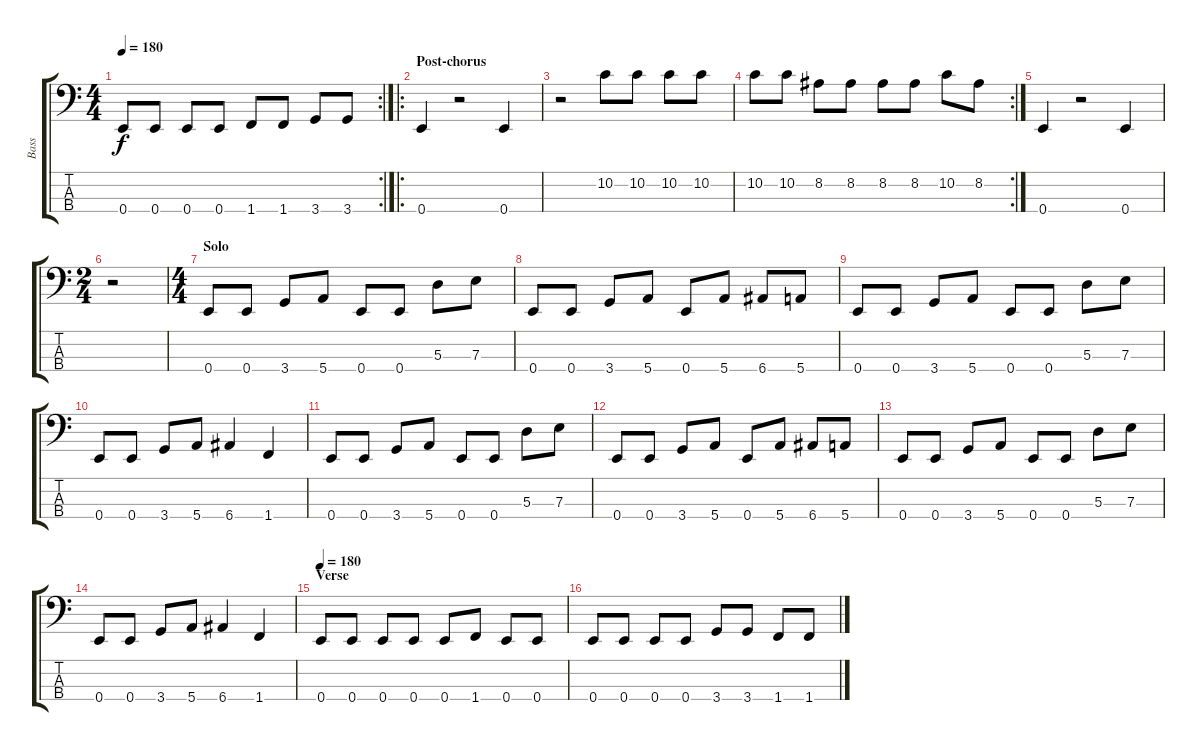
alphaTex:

\track ("Bass" "Bass") {instrument electricbasspick}
\staff {score tabs}
\tuning (G2 D2 A1 E1) {hide}
\rc 2
\ts (4 4)
\tempo 180
\clef f4
\ks c
0.4.8{dy f} 0.4.8 0.4.8 0.4.8 1.4.8 1.4.8 3.4.8 3.4.8 |
\ro
\section ("" "Post-chorus")
0.4.4 r.2 0.4.4 |
r.2 10.2.8 10.2.8 10.2.8 10.2.8 |
\rc 2
10.2.8 10.2.8 8.2.8 8.2.8 8.2.8 8.2.8 10.2.8 8.2.8 |
0.4.4 r.2 0.4.4 |
\ts (2 4)
r.2 |
\ts (4 4)
\section ("" "Solo")
0.4.8 0.4.8 3.4.8 5.4.8 0.4.8 0.4.8 5.3.8 7.3.8 |
0.4.8 0.4.8 3.4.8 5.4.8 0.4.8 5.4.8 6.4.8 5.4.8 |
0.4.8 0.4.8 3.4.8 5.4.8 0.4.8 0.4.8 5.3.8 7.3.8 |
0.4.8 0.4.8 3.4.8 5.4.8 6.4.4 1.4.4 |
0.4.8 0.4.8 3.4.8 5.4.8 0.4.8 0.4.8 5.3.8 7.3.8 |
0.4.8 0.4.8 3.4.8 5.4.8 0.4.8 5.4.8 6.4.8 5.4.8 |
0.4.8 0.4.8 3.4.8 5.4.8 0.4.8 0.4.8 5.3.8 7.3.8 |
0.4.8 0.4.8 3.4.8 5.4.8 6.4.4 1.4.4 |
\section ("" "Verse")
\tempo 180
0.4.8 0.4.8 0.4.8 0.4.8 0.4.8 1.4.8 0.4.8 0.4.8 |
0.4.8 0.4.8 0.4.8 0.4.8 3.4.8 3.4.8 1.4.8 1.4.8
